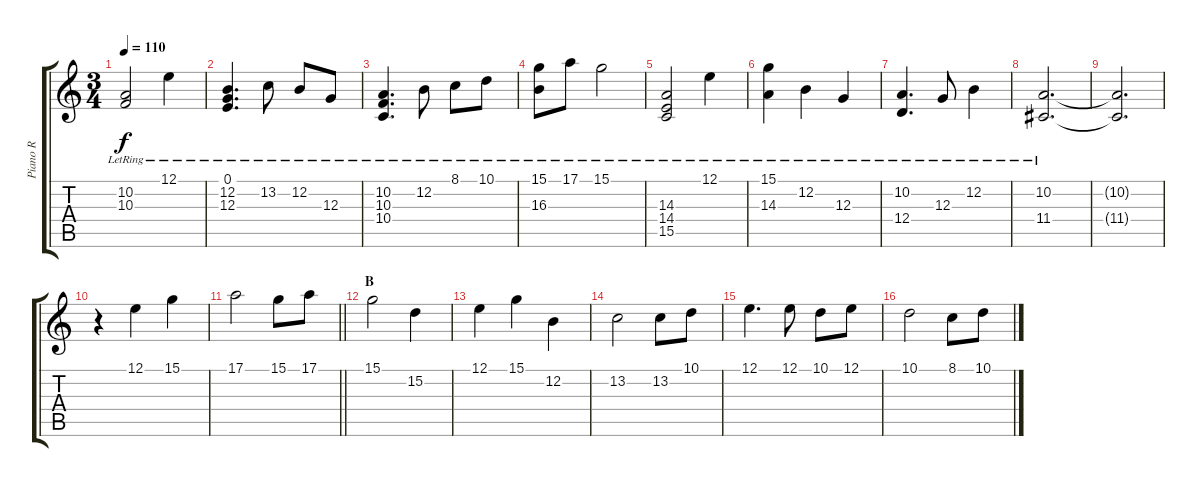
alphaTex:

\track ("Piano R" "Piano R") {instrument acousticgrandpiano}
\staff {score tabs}
\tuning (E4 B3 G3 D3 A2 E2) {hide}
\ts (3 4)
\tempo 110
\clef g2
\ks c
(10.2{lr} 10.3{lr}).2{dy f} 12.1{lr}.4 |
(0.1{lr} 12.2{lr} 12.3{lr}).4{d} 13.2{lr}.8 12.2{lr}.8 12.3{lr}.8 |
(10.2{lr} 10.3{lr} 10.4{lr}).4{d} 12.2{lr}.8 8.1{lr}.8 10.1{lr}.8 |
(15.1{lr} 16.3{lr}).8 17.1{lr}.8 15.1{lr}.2 |
(14.3{lr} 14.4{lr} 15.5{lr}).2 12.1{lr}.4 |
(15.1{lr} 14.3{lr}).4 12.2{lr}.4 12.3{lr}.4 |
(10.2{lr} 12.4{lr}).4{d} 12.3{lr}.8 12.2{lr}.4 |
(10.2{lr} 11.4{lr}).2{d} |
(10.2{t} 11.4{t}).2{d} |
r.4{volume 15 instrument stringensemble1} 12.1.4 15.1.4 |
\barLineRight lightlight
17.1.2 15.1.8 17.1.8 |
\section ("" "B")
15.1.2 15.2.4 |
12.1.4 15.1.4 12.2.4 |
13.2.2 13.2.8 10.1.8 |
12.1.4{d} 12.1.8 10.1.8 12.1.8 |
10.1.2 8.1.8 10.1.8
